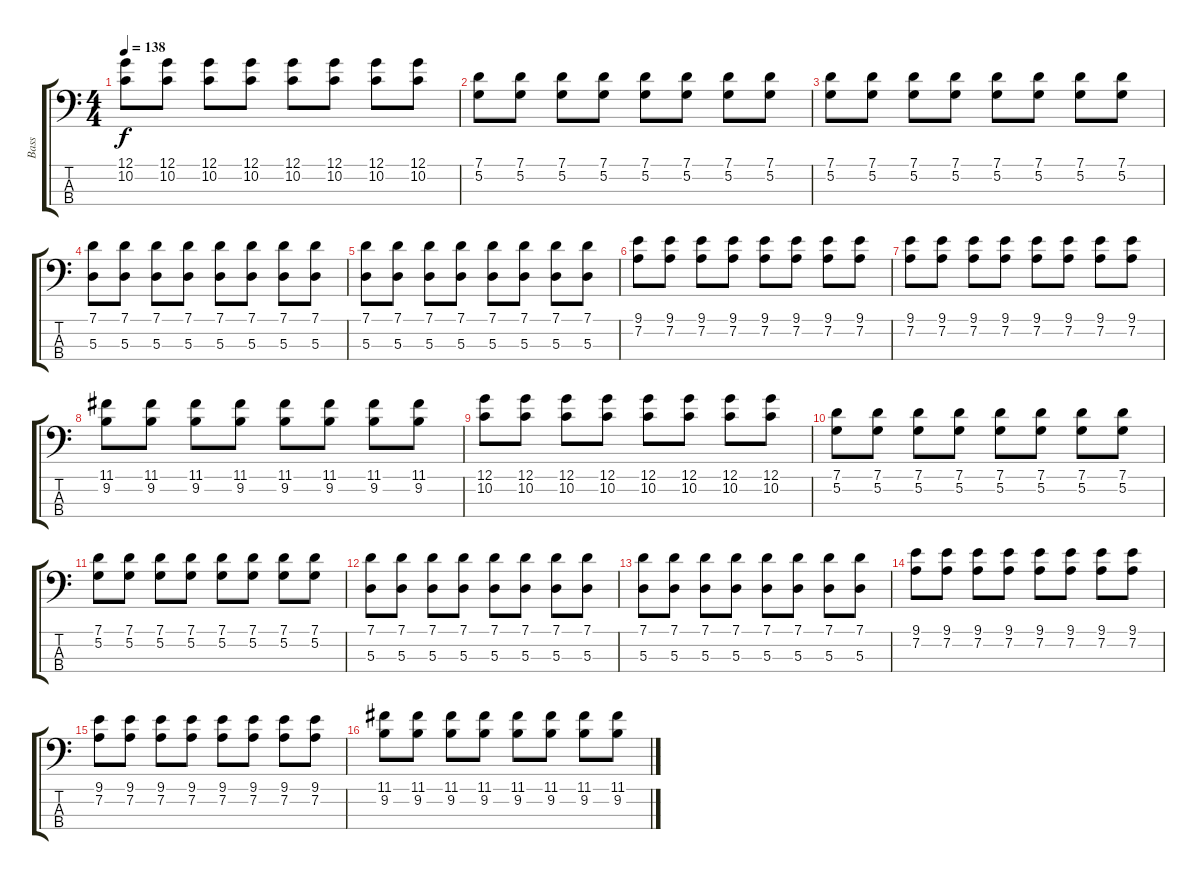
\track ("Bass" "Bass") {instrument electricbasspick}
\staff {score tabs}
\tuning (G2 D2 A1 E1) {hide}
\ts (4 4)
\tempo 138
\clef f4
\ks c
(12.1 10.2).8{dy f} (12.1 10.2).8 (12.1 10.2).8 (12.1 10.2).8 (12.1 10.2).8 (12.1 10.2).8 (12.1 10.2).8 (12.1 10.2).8 |
(7.1 5.2).8 (7.1 5.2).8 (7.1 5.2).8 (7.1 5.2).8 (7.1 5.2).8 (7.1 5.2).8 (7.1 5.2).8 (7.1 5.2).8 |
(7.1 5.2).8 (7.1 5.2).8 (7.1 5.2).8 (7.1 5.2).8 (7.1 5.2).8 (7.1 5.2).8 (7.1 5.2).8 (7.1 5.2).8 |
(7.1 5.3).8 (7.1 5.3).8 (7.1 5.3).8 (7.1 5.3).8 (7.1 5.3).8 (7.1 5.3).8 (7.1 5.3).8 (7.1 5.3).8 |
(7.1 5.3).8 (7.1 5.3).8 (7.1 5.3).8 (7.1 5.3).8 (7.1 5.3).8 (7.1 5.3).8 (7.1 5.3).8 (7.1 5.3).8 |
(9.1 7.2).8 (9.1 7.2).8 (9.1 7.2).8 (9.1 7.2).8 (9.1 7.2).8 (9.1 7.2).8 (9.1 7.2).8 (9.1 7.2).8 |
(9.1 7.2).8 (9.1 7.2).8 (9.1 7.2).8 (9.1 7.2).8 (9.1 7.2).8 (9.1 7.2).8 (9.1 7.2).8 (9.1 7.2).8 |
(11.1 9.2).8 (11.1 9.2).8 (11.1 9.2).8 (11.1 9.2).8 (11.1 9.2).8 (11.1 9.2).8 (11.1 9.2).8 (11.1 9.2).8 |
(12.1 10.2).8 (12.1 10.2).8 (12.1 10.2).8 (12.1 10.2).8 (12.1 10.2).8 (12.1 10.2).8 (12.1 10.2).8 (12.1 10.2).8 |
(7.1 5.2).8 (7.1 5.2).8 (7.1 5.2).8 (7.1 5.2).8 (7.1 5.2).8 (7.1 5.2).8 (7.1 5.2).8 (7.1 5.2).8 |
(7.1 5.2).8 (7.1 5.2).8 (7.1 5.2).8 (7.1 5.2).8 (7.1 5.2).8 (7.1 5.2).8 (7.1 5.2).8 (7.1 5.2).8 |
(7.1 5.3).8 (7.1 5.3).8 (7.1 5.3).8 (7.1 5.3).8 (7.1 5.3).8 (7.1 5.3).8 (7.1 5.3).8 (7.1 5.3).8 |
(7.1 5.3).8 (7.1 5.3).8 (7.1 5.3).8 (7.1 5.3).8 (7.1 5.3).8 (7.1 5.3).8 (7.1 5.3).8 (7.1 5.3).8 |
(9.1 7.2).8 (9.1 7.2).8 (9.1 7.2).8 (9.1 7.2).8 (9.1 7.2).8 (9.1 7.2).8 (9.1 7.2).8 (9.1 7.2).8 |
(9.1 7.2).8 (9.1 7.2).8 (9.1 7.2).8 (9.1 7.2).8 (9.1 7.2).8 (9.1 7.2).8 (9.1 7.2).8 (9.1 7.2).8 |
(11.1 9.2).8 (11.1 9.2).8 (11.1 9.2).8 (11.1 9.2).8 (11.1 9.2).8 (11.1 9.2).8 (11.1 9.2).8 (11.1 9.2).8
